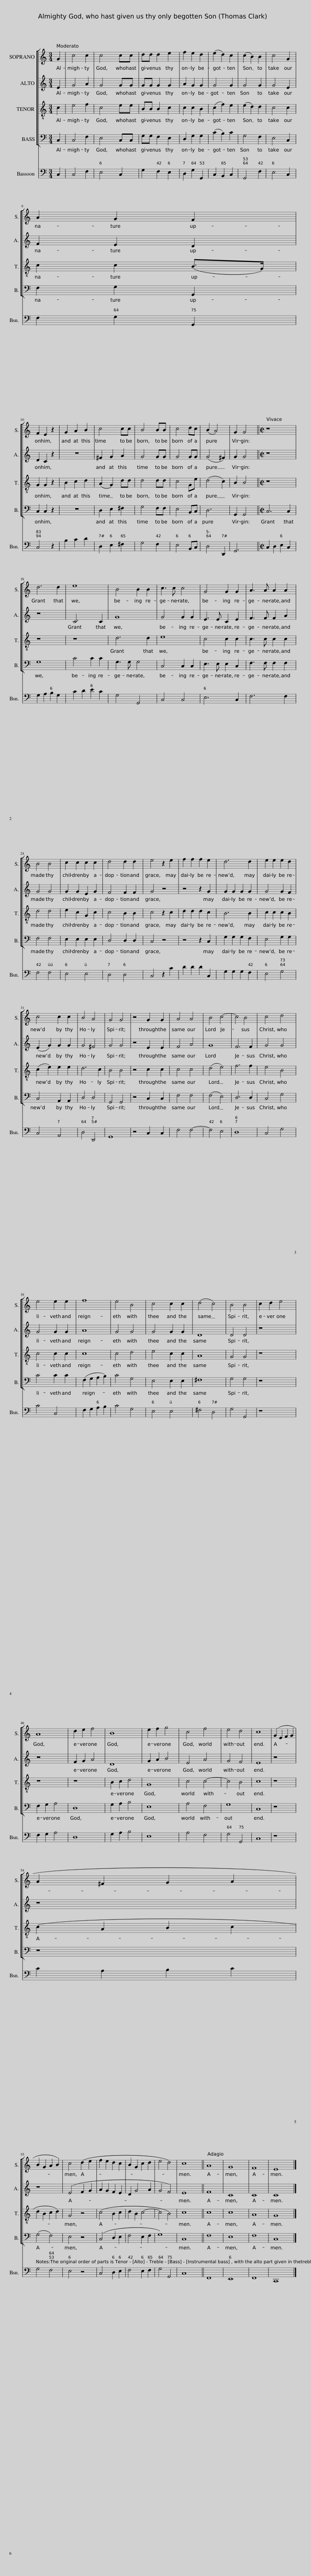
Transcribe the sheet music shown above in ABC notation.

X:1
%%score [ 1 2 3 4 ] 5
L:1/8
M:3/4
I:linebreak $
K:C
V:1 treble
V:2 treble
V:3 treble-8 transpose=-12
V:4 bass
V:5 bass
V:1
 G2 | c4 c2 | c4 cc | dd d2 e2 | f2 e2 d2 | %5
 (e2 d2) c2 | (c2 B2) B2 | c4 G2 |$ A2 G2 F2 |$ F2 E2 z2 | %10
 G2 A2 B2 | c4 cc | B4 BB | c4 dc | (B2 A4) | %15
 G2 G4 ||[M:2/2] z8 |$ d6 d2 | e8 | B4 B2 B2 | %20
 c3 c c4 | G4 G2 G2 | A3 A A2 A2 |$ B4 B4 | c2 c2 c2 c2 | %25
 d4 d2 d2 | e4 z2 e2 | f2 f2 f2 e2 | d6 d2 | e2 e2 e2 d2 |$ %30
 c4 c2 c2 | B4 A4 | G4 G4 | z4 G2 G2 | A4 A4 | %35
 B4 c4- | c4 B4 | c4 d4 |$ e4 e2 e2 | f8 | %40
 e4 B4 | c4 c2 c2 | (d4 c4) | B4 B4 | c2 d2 e4 |$ %45
 A8 | d2 e2 f4 | B8 | e2 f2 g4 | c4 f4 | %50
 e4 d4 | c8 | (G2 E2 F2 G2 |$ A2 ^F2 G2 A2 |$ B2 G2 A2 B2) | %55
 c4 (d2 e2 | f2 e2 d2 c2 | B2 G2 c2 d2 | e4 d4) | c8 || %60
 A8 | G8 | F8 | E8 |] %64
V:2
 E2 | G4 A2 | G4 GG | GG G2 G2 | A2 G2 G2 | %5
 G4 G2 | G4 G2 | G4 E2 |$ F2 E2 D2 |$ D2 C2 z2 | %10
 z6 | ^F2 G2 A2 | G4 GG | G4 GG | (G4 ^F2) | %15
 G2 G4 ||[M:2/2] z8 |$ z8 | C6 C2 | G8 | %20
 G4 G2 G2 | E3 E C2 E2 | F3 F F2 A2 |$ G4 G4 | G2 G2 E2 G2 | %25
 F4 F2 F2 | G4 z4 | z4 z2 G2 | G2 G2 G2 G2 | G4 G2 F2 |$ %30
 (E2 G2) G2 G2 | G4 ^F4 | G4 G4 | z4 E2 E2 | F4 A4 | %35
 G8 | F6 F2 | G4 G4 |$ G4 G2 G2 | A8 | %40
 G4 G4 | G4 G2 G2 | D8 | D4 D4 | z8 |$ %45
 z8 | F2 G2 A4 | D8 | G2 A2 B4 | E4 A4 | %50
 G4 F4 | E8 | z8 |$ z8 |$ z8 | %55
 (E4 F2 G2 | A2 G2 F2 E2 | D2 G4 A2 | G4 F4) | E8 || %60
 F8 | C8 | C8 | C8 |] %64
V:3
 c2 | e4 f2 | c4 ee | BB B2 c2 | c2 c2 B2 | %5
 (c2 f2) e2 | (e2 d2) d2 | c4 c2 |$ c2 c2 (B>G) |$ G2 G2 z2 | %10
 B2 c2 d2 | (A2 G2) dd | d4 dd | c4 Ge | (d4 c2) | %15
 B2 B4 ||[M:2/2] z8 |$ z8 | z8 | d6 d2 | %20
 e8 | c4 c2 c2 | c3 c c2 c2 |$ d4 d4 | e2 c2 G2 c2 | %25
 c4 B2 B2 | c4 z2 c2 | d2 d2 d2 c2 | B6 B2 | c2 c2 c2 B2 |$ %30
 (c2 e2) e2 e2 | d6 c2 | B4 B4 | z4 c2 c2 | c4 c4 | %35
 (d4 e4) | f6 f2 | e4 B4 |$ c4 c2 c2 | c8 | %40
 c4 d4 | e4 c2 c2 | A8 | G4 G4 | z8 |$ %45
 z8 | z8 | B2 c2 d4 | G8 | c4 c4- | %50
 c4 B4 | c8 | z8 |$ (c2 A2 B2 c2 |$ d2 B2 c2 d2) | %55
 G4 z4 | (c4 B2 c2 | d2 B2 c4- | c4 B4) | c8 || %60
 c8 | c8 | A8 | G8 |] %64
V:4
 C,2 | C,4 F,2 | E,4 C,C, | G,G, F,2 E,2 | D,2 G,2 G,2 | %5
 (C2 B,2) C2 | G,4 F,2 | E,4 C,2 |$ F,2 G,2 G,,2 |$ C,2 C,2 z2 | %10
 z6 | D,2 E,2 ^F,2 | G,4 F,F, | E,4 B,,C, | D,6 | %15
 G,,2 G,,4 ||[M:2/2] C,6 C,2 |$ G,8 | C4 C2 C2 | G,3 G, G,4 | %20
 C,4 C,2 C,2 | E,3 E, E,2 C,2 | F,3 F, F,2 F,2 |$ F,4 F,4 | E,2 E,2 E,2 E,2 | %25
 D,4 D,2 D,2 | C,4 z4 | z4 z2 C,2 | G,2 G,2 G,2 F,2 | E,4 G,2 G,2 |$ %30
 C,4 A,,2 A,,2 | D,4 D,4 | G,,4 G,,4 | z4 C,2 C,2 | F,4 F,4 | %35
 (F,4 E,4) | D,6 D,2 | C,4 G,4 |$ C4 C2 C2 | (F,2 G,2 A,2 B,2) | %40
 C4 G,4 | E,4 E,2 E,2 | ^F,8 | G,4 G,4 | z8 |$ %45
 F,2 G,2 A,4 | D,8 | G,2 A,2 B,4 | E,8 | A,4 F,4 | %50
 G,8 | C,8 | z8 |$ z8 |$ (G,4 F,4) | %55
 E,4 z4 | (C,4 D,2 E,2 | F,4 E,2 F,2 | G,8) | C,8 || %60
 F,8 | E,8 | F,8 | C,8 |] %64
V:5
 C,2 | C,4 F,2 | E,4 C,2 | G,2 F,2 E,2 | D,2 G,2 G,,2 | %5
 C,2 B,,2 C,2 | G,,4 F,2 | E,4 C,2 |$ F,2 G,2 G,,2 |$ C,4 z2 | %10
 B,2 C2 D2 | D,2 E,2 ^F,2 | G,4 F,2 | E,4 B,,C, | D,4 D,,2 | %15
 G,,6 ||[M:2/2] C,2 D,2 E,2 C,2 |$ G,2 A,2 B,2 G,2 | C2 D2 E2 C2 | G,4 G,,4 | %20
 C,4 C,4 | E,6 C,2 | F,6 F,2 |$ F,4 F,4 | E,4 E,4 | %25
 D,4 D,4 | C,4 z2 C2 | D2 D2 D2 C,2 | G,2 G,2 G,2 F,2 | E,4 G,4 |$ %30
 C,4 A,,4 | D,4 D,,4 | G,,8 | z4 C,2 C,2 | F,4 F,4- | %35
 F,4 E,4 | D,8 | C,4 G,4 |$ C4 C,4 | F,2 G,2 A,2 B,2 | %40
 C4 G,4 | E,4 E,4 | ^F,4 D,4 | G,4 G,,4 | z8 |$ %45
 F,2 G,2 A,4 | D,8 | G,2 A,2 B,4 | E,8 | A,4 F,4 | %50
 G,4 G,,4 | C,8 | z8 |$ C2 A,2 B,2 C2 |$ G,4 F,4 | %55
 E,4 z4 | C,4 D,2 E,2 | F,4 E,2 F,2 | G,4 G,,4 | C,8 || %60
 F,,8 | E,,8 | F,,8 | C,,8 |] %64
